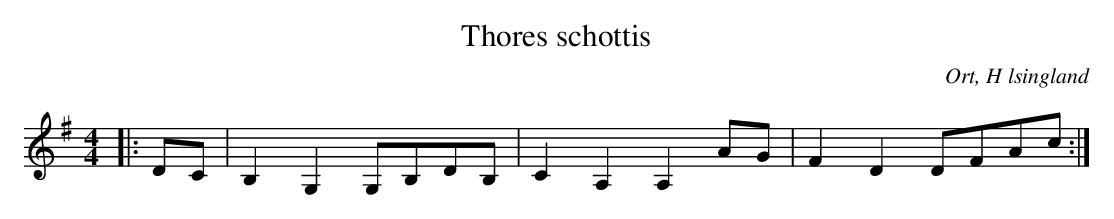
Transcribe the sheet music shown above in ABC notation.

X:1
T:Thores schottis
O:Ort, H lsingland
M:4/4
L:1/8
K:G
|: DC | B,2 G,2 G,B,DB,| C2 A,2 A,2 AG | F2 D2 DFAc  :|
